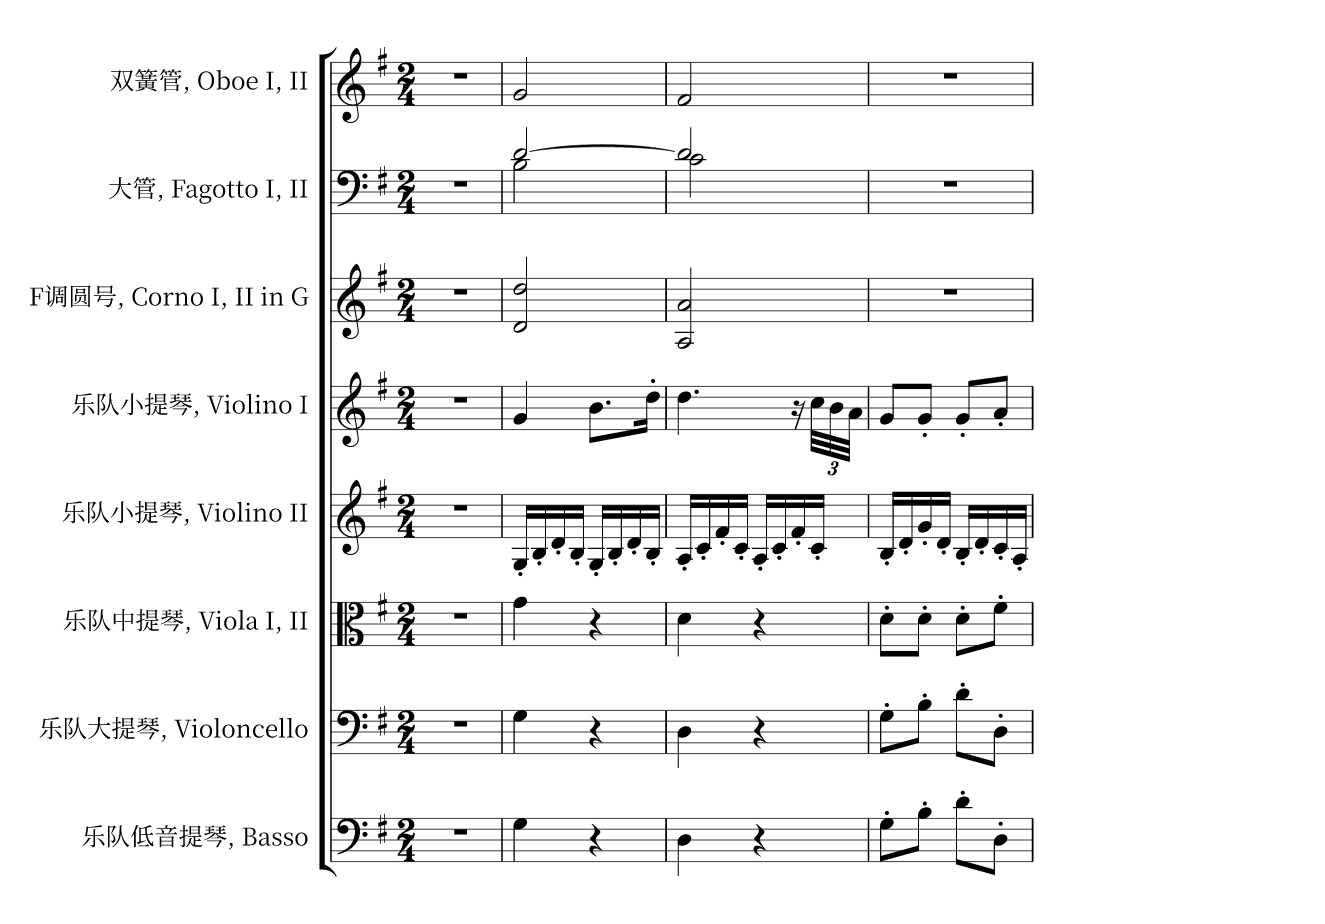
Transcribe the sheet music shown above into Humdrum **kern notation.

**kern	**kern	**kern	**kern	**kern	**kern	**kern	**kern
*part8	*part7	*part6	*part5	*part4	*part3	*part2	*part1
*staff8	*staff7	*staff6	*staff5	*staff4	*staff3	*staff2	*staff1
*I"乐队低音提琴, Basso	*I"乐队大提琴, Violoncello	*I"乐队中提琴, Viola I, II	*I"乐队小提琴, Violino II	*I"乐队小提琴, Violino I	*I"F调圆号, Corno I, II in G	*I"大管, Fagotto I, II	*I"双簧管, Oboe I, II
*	*	*	*	*	*	*	*I'Ob.
*clefF4	*clefF4	*clefC3	*clefG2	*clefG2	*clefG2	*clefF4	*clefG2
*ITrd7c12	*	*	*	*	*ITrd4c7	*	*
*k[f#]	*k[f#]	*k[f#]	*k[f#]	*k[f#]	*k[]	*k[f#]	*k[f#]
*M2/4	*M2/4	*M2/4	*M2/4	*M2/4	*M2/4	*M2/4	*M2/4
*MM41	*MM41	*MM41	*MM41	*MM41	*MM41	*MM41	*MM41
=1	=1	=1	=1	=1	=1	=1	=1
2r	2r	2r	2r	2r	2r	2r	2r
=2	=2	=2	=2	=2	=2	=2	=2
*	*	*	*	*	*	*^	*
4GG\	4G\	4g\	16G'/LL	4g/	2G/ 2g/	[2d/	2B\	2g/
.	.	.	16B'/	.	.	.	.	.
.	.	.	16d'/	.	.	.	.	.
.	.	.	16B'/JJ	.	.	.	.	.
4r	4r	4r	16G'/LL	8.b\L	.	.	.	.
.	.	.	16B'/	.	.	.	.	.
.	.	.	16d'/	.	.	.	.	.
.	.	.	16B'/JJ	16dd'\Jk	.	.	.	.
=3	=3	=3	=3	=3	=3	=3	=3	=3
4DD\	4D\	4d\	16A'/LL	4.dd\	2D/ 2d/	2d/]	2c\	2f#/
.	.	.	16c'/	.	.	.	.	.
.	.	.	16f#'/	.	.	.	.	.
.	.	.	16c'/JJ	.	.	.	.	.
4r	4r	4r	16A'/LL	.	.	.	.	.
.	.	.	16c'/	.	.	.	.	.
.	.	.	16f#'/	16r	.	.	.	.
*	*	*	*	*Xbrackettup	*	*	*	*
.	.	.	16c'/JJ	48cc\LLL	.	.	.	.
.	.	.	.	48b\	.	.	.	.
.	.	.	.	48a\JJJ	.	.	.	.
*	*	*	*	*	*	*v	*v	*
!!LO:PB:g=z
=4	=4	=4	=4	=4	=4	=4	=4
8GG'\L	8G'\L	8d'\L	16B'/LL	8g/L	2r	2r	2r
.	.	.	16d'/	.	.	.	.
8BB'\J	8B'\J	8d'\J	16g'/	8g'/J	.	.	.
.	.	.	16d'/JJ	.	.	.	.
8D'\L	8d'\L	8d'\L	16B'/LL	8g'/L	.	.	.
.	.	.	16d'/	.	.	.	.
8DD'\J	8D'\J	8f#'\J	16c'/	8a'/J	.	.	.
.	.	.	16A'/JJ	.	.	.	.
=	=	=	=	=	=	=	=
*-	*-	*-	*-	*-	*-	*-	*-
